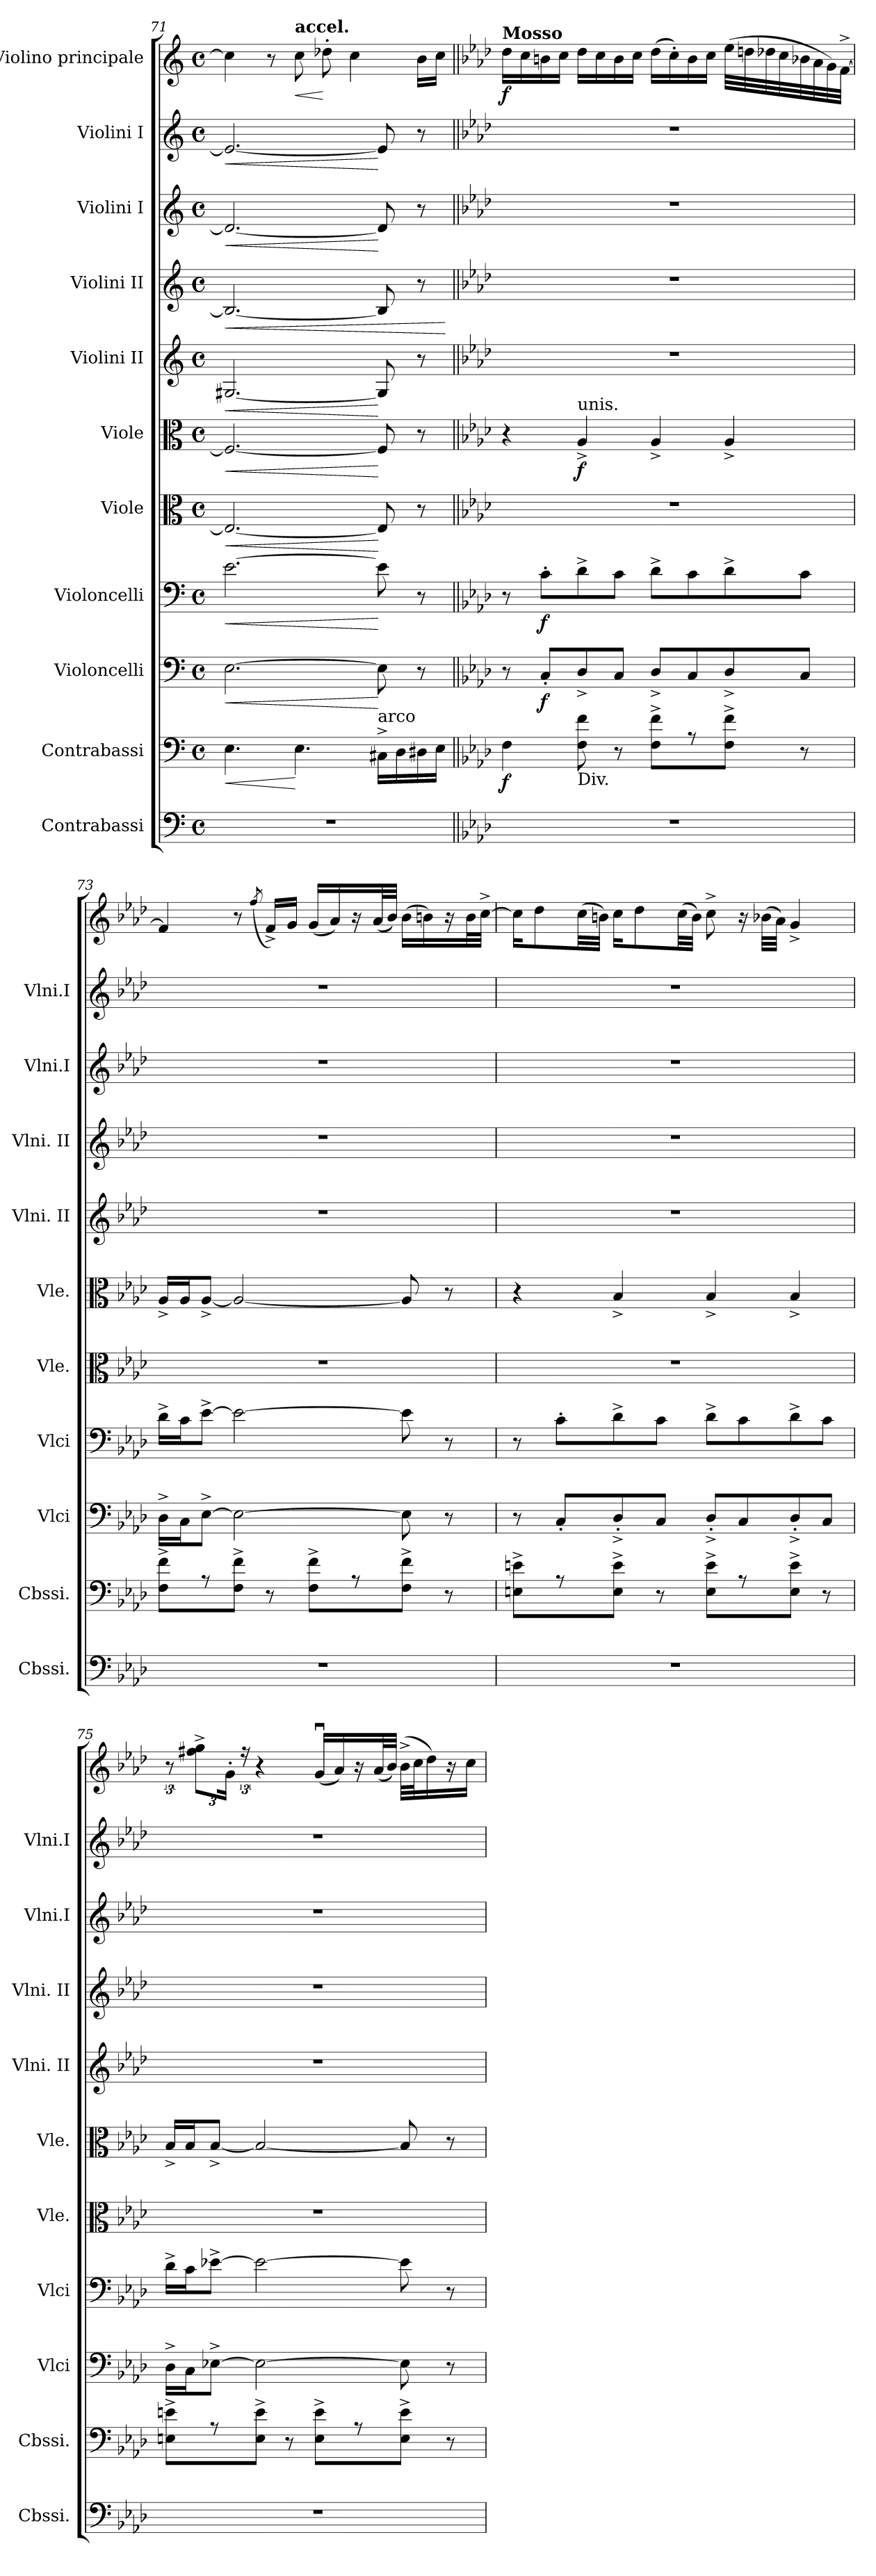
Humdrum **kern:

**kern	**kern	**dynam	**kern	**dynam	**kern	**dynam	**kern	**dynam	**kern	**dynam	**kern	**dynam	**kern	**dynam	**kern	**dynam	**kern	**dynam	**kern	**dynam
*part11	*part10	*part10	*part9	*part9	*part8	*part8	*part7	*part7	*part6	*part6	*part5	*part5	*part4	*part4	*part3	*part3	*part2	*part2	*part1	*part1
*staff11	*staff10	*staff10	*staff9	*staff9	*staff8	*staff8	*staff7	*staff7	*staff6	*staff6	*staff5	*staff5	*staff4	*staff4	*staff3	*staff3	*staff2	*staff2	*staff1	*staff1
*I"Contrabassi	*I"Contrabassi	*	*I"Violoncelli	*	*I"Violoncelli	*	*I"Viole	*	*I"Viole	*	*I"Violini II	*	*I"Violini II	*	*I"Violini I	*	*I"Violini I	*	*I"Violino principale	*
*I'Cbssi.	*I'Cbssi.	*	*I'Vlci	*	*I'Vlci	*	*I'Vle.	*	*I'Vle.	*	*I'Vlni. II	*	*I'Vlni. II	*	*I'Vlni.I	*	*I'Vlni.I	*	*	*
*clefF4	*clefF4	*	*clefF4	*	*clefF4	*	*clefC3	*	*clefC3	*	*clefG2	*	*clefG2	*	*clefG2	*	*clefG2	*	*clefG2	*
*ITrd7c12	*ITrd7c12	*	*	*	*	*	*	*	*	*	*	*	*	*	*	*	*	*	*	*
*k[]	*k[]	*	*k[]	*	*k[]	*	*k[]	*	*k[]	*	*k[]	*	*k[]	*	*k[]	*	*k[]	*	*k[]	*
*M4/4	*M4/4	*	*M4/4	*	*M4/4	*	*M4/4	*	*M4/4	*	*M4/4	*	*M4/4	*	*M4/4	*	*M4/4	*	*M4/4	*
*met(c)	*met(c)	*	*met(c)	*	*met(c)	*	*met(c)	*	*met(c)	*	*met(c)	*	*met(c)	*	*met(c)	*	*met(c)	*	*met(c)	*
=71	=71	=71	=71	=71	=71	=71	=71	=71	=71	=71	=71	=71	=71	=71	=71	=71	=71	=71	=71	=71
!	!	!LO:HP:b	!	!LO:HP:b	!	!LO:HP:b	!	!LO:HP:b	!	!LO:HP:b	!	!LO:HP:b	!	!LO:HP:b	!	!LO:HP:b	!	!LO:HP:b	!	!
1r	4.EE\	<	[2.E\	<	[2.e\	<	2.E/_	<	2.F/_	<	[2.G#X/	<	2.B/_	<	2.d/_	<	2.e/_	<	4cc\]	.
.	.	.	.	.	.	.	.	.	.	.	.	.	.	.	.	.	.	.	8r	.
!	!	!	!	!	!	!	!	!	!	!	!	!	!	!	!	!	!	!	!LO:TX:B:t=accel.	!
!	!	!	!	!	!	!	!	!	!	!	!	!	!	!	!	!	!	!	!	!LO:HP:b
.	4.EE\	[	.	.	.	.	.	.	.	.	.	.	.	.	.	.	.	.	8cc\	<
.	.	.	.	.	.	.	.	.	.	.	.	.	.	.	.	.	.	.	8dd-X'\	[
*	*	*	*	*	*	*	*	*	*	*	*	*	*	*	*	*	*	*	*MM86	*
.	.	.	.	.	.	.	.	.	.	.	.	.	.	.	.	.	.	.	4cc\	.
!	!LO:TX:a:t=arco	!	!	!	!	!	!	!	!	!	!	!	!	!	!	!	!	!	!	!
.	16CC#X^\LL	.	8E\]	[	8e\]	[	8E/]	[	8F/]	[	8G#/]	[	8B/]	.	8d/]	[	8e/]	[	.	.
.	16DD\	.	.	.	.	.	.	.	.	.	.	.	.	.	.	.	.	.	.	.
.	16DD#X\	.	8r	.	8r	.	8r	.	8r	.	8r	.	8r	.	8r	.	8r	.	16b\LL	.
.	16EE\JJ	.	.	.	.	.	.	.	.	.	.	.	.	.	.	.	.	.	16cc\JJ	.
.	.	.	.	.	.	.	.	.	.	.	.	.	.	[	.	.	.	.	.	.
!!LO:LB:g=z
=72||	=72||	=72||	=72||	=72||	=72||	=72||	=72||	=72||	=72||	=72||	=72||	=72||	=72||	=72||	=72||	=72||	=72||	=72||	=72||	=72||
!!LO:REH:place=s1:a:B:fs=14:t=L
*k[b-e-a-d-]	*k[b-e-a-d-]	*	*k[b-e-a-d-]	*	*k[b-e-a-d-]	*	*k[b-e-a-d-]	*	*k[b-e-a-d-]	*	*k[b-e-a-d-]	*	*k[b-e-a-d-]	*	*k[b-e-a-d-]	*	*k[b-e-a-d-]	*	*k[b-e-a-d-]	*
*	*	*	*	*	*	*	*	*	*	*	*	*	*	*	*	*	*	*	*MM96	*
!	!	!	!	!	!	!	!	!	!	!	!	!	!	!	!	!	!	!	!LO:TX:B:t=Mosso	!
!	!	!LO:DY:b	!	!	!	!	!	!	!	!	!	!	!	!	!	!	!	!	!	!LO:DY:b
1r	4FF\	f	8r	.	8r	.	1r	.	4r	.	1r	.	1r	.	1r	.	1r	.	16dd-\LL	f
.	.	.	.	.	.	.	.	.	.	.	.	.	.	.	.	.	.	.	16cc\	.
!	!	!	!	!LO:DY:b	!	!LO:DY:b	!	!	!	!	!	!	!	!	!	!	!	!	!	!
.	.	.	8C'/L	f	8c'\L	f	.	.	.	.	.	.	.	.	.	.	.	.	16bn\	.
.	.	.	.	.	.	.	.	.	.	.	.	.	.	.	.	.	.	.	16cc\JJ	.
!	!	!	!	!	!	!	!	!	!LO:TX:a:t=unis.	!	!	!	!	!	!	!	!	!	!	!
!	!LO:TX:b:t=Div.	!	!	!	!	!	!	!	!	!	!	!	!	!	!	!	!	!	!	!
!	!	!	!	!	!	!	!	!	!	!LO:DY:b	!	!	!	!	!	!	!	!	!	!
.	8FF\ 8F\	.	8D-^/	.	8d-^\	.	.	.	4A-^/	f	.	.	.	.	.	.	.	.	16dd-\LL	.
.	.	.	.	.	.	.	.	.	.	.	.	.	.	.	.	.	.	.	16cc\	.
.	8r	.	8C/J	.	8c\J	.	.	.	.	.	.	.	.	.	.	.	.	.	16b\	.
.	.	.	.	.	.	.	.	.	.	.	.	.	.	.	.	.	.	.	16cc\JJ	.
.	8FF\^ 8F\^L	.	8D-^/L	.	8d-^\L	.	.	.	4A-^/	.	.	.	.	.	.	.	.	.	(>16dd-\LL	.
.	.	.	.	.	.	.	.	.	.	.	.	.	.	.	.	.	.	.	16cc'\)	.
.	8r	.	8C/	.	8c\	.	.	.	.	.	.	.	.	.	.	.	.	.	16b\	.
.	.	.	.	.	.	.	.	.	.	.	.	.	.	.	.	.	.	.	16cc\JJ	.
.	8FF\^ 8F\^J	.	8D-^/	.	8d-^\	.	.	.	4A-^/	.	.	.	.	.	.	.	.	.	(>32ee-\LLL	.
.	.	.	.	.	.	.	.	.	.	.	.	.	.	.	.	.	.	.	32ddn\	.
.	.	.	.	.	.	.	.	.	.	.	.	.	.	.	.	.	.	.	32dd-X\	.
.	.	.	.	.	.	.	.	.	.	.	.	.	.	.	.	.	.	.	32cc\	.
.	8r	.	8C/J	.	8c\J	.	.	.	.	.	.	.	.	.	.	.	.	.	32b-X\	.
.	.	.	.	.	.	.	.	.	.	.	.	.	.	.	.	.	.	.	32a-\	.
.	.	.	.	.	.	.	.	.	.	.	.	.	.	.	.	.	.	.	32g\)	.
.	.	.	.	.	.	.	.	.	.	.	.	.	.	.	.	.	.	.	[32f^\JJJ	.
=73	=73	=73	=73	=73	=73	=73	=73	=73	=73	=73	=73	=73	=73	=73	=73	=73	=73	=73	=73	=73
1r	8FF\^ 8F\^L	.	16D-^\LL	.	16d-^\LL	.	1r	.	16A-^/LL	.	1r	.	1r	.	1r	.	1r	.	4f/]	.
.	.	.	16C\J	.	16c\J	.	.	.	16A-/J	.	.	.	.	.	.	.	.	.	.	.
.	8r	.	[8E-^\J	.	[8e-^\J	.	.	.	[8A-^/J	.	.	.	.	.	.	.	.	.	.	.
.	8FF\^ 8F\^J	.	2E-\_	.	2e-\_	.	.	.	2A-/_	.	.	.	.	.	.	.	.	.	8r	.
.	.	.	.	.	.	.	.	.	.	.	.	.	.	.	.	.	.	.	(<8qff/	.
.	8r	.	.	.	.	.	.	.	.	.	.	.	.	.	.	.	.	.	16f^/LL)	.
.	.	.	.	.	.	.	.	.	.	.	.	.	.	.	.	.	.	.	16g/JJ	.
.	8FF\^ 8F\^L	.	.	.	.	.	.	.	.	.	.	.	.	.	.	.	.	.	(<16g/LL	.
.	.	.	.	.	.	.	.	.	.	.	.	.	.	.	.	.	.	.	16a-/)	.
.	8r	.	.	.	.	.	.	.	.	.	.	.	.	.	.	.	.	.	16r	.
.	.	.	.	.	.	.	.	.	.	.	.	.	.	.	.	.	.	.	(<32a-/L	.
.	.	.	.	.	.	.	.	.	.	.	.	.	.	.	.	.	.	.	32b-/JJJ)	.
.	8FF\^ 8F\^J	.	8E-\]	.	8e-\]	.	.	.	8A-/]	.	.	.	.	.	.	.	.	.	(>16b-\LL	.
.	.	.	.	.	.	.	.	.	.	.	.	.	.	.	.	.	.	.	16bn\)	.
.	8r	.	8r	.	8r	.	.	.	8r	.	.	.	.	.	.	.	.	.	16r	.
.	.	.	.	.	.	.	.	.	.	.	.	.	.	.	.	.	.	.	32b\L	.
.	.	.	.	.	.	.	.	.	.	.	.	.	.	.	.	.	.	.	[32cc^\JJJ	.
!!LO:LB:g=z
=74	=74	=74	=74	=74	=74	=74	=74	=74	=74	=74	=74	=74	=74	=74	=74	=74	=74	=74	=74	=74
1r	8EEn\^ 8En\^L	.	8r	.	8r	.	1r	.	4r	.	1r	.	1r	.	1r	.	1r	.	16cc\KL]	.
.	.	.	.	.	.	.	.	.	.	.	.	.	.	.	.	.	.	.	8dd-\	.
.	8r	.	8C'/L	.	8c'\L	.	.	.	.	.	.	.	.	.	.	.	.	.	.	.
.	.	.	.	.	.	.	.	.	.	.	.	.	.	.	.	.	.	.	(>32cc\LL	.
.	.	.	.	.	.	.	.	.	.	.	.	.	.	.	.	.	.	.	32bn\JJJ)	.
.	8EE\^ 8E\^J	.	8D-'^/	.	8d-^\	.	.	.	4B-^/	.	.	.	.	.	.	.	.	.	16cc\KL	.
.	.	.	.	.	.	.	.	.	.	.	.	.	.	.	.	.	.	.	8dd-\	.
.	8r	.	8C/J	.	8c\J	.	.	.	.	.	.	.	.	.	.	.	.	.	.	.
.	.	.	.	.	.	.	.	.	.	.	.	.	.	.	.	.	.	.	(>32cc\LL	.
.	.	.	.	.	.	.	.	.	.	.	.	.	.	.	.	.	.	.	32b\JJJ)	.
.	8EE\^ 8E\^L	.	8D-'^/L	.	8d-^\L	.	.	.	4B-^/	.	.	.	.	.	.	.	.	.	8cc^\	.
.	8r	.	8C/	.	8c\	.	.	.	.	.	.	.	.	.	.	.	.	.	16r	.
.	.	.	.	.	.	.	.	.	.	.	.	.	.	.	.	.	.	.	(>32b-X\LLL	.
.	.	.	.	.	.	.	.	.	.	.	.	.	.	.	.	.	.	.	32a-\JJJ)	.
.	8EE\^ 8E\^J	.	8D-'^/	.	8d-^\	.	.	.	4B-^/	.	.	.	.	.	.	.	.	.	4g^/	.
.	8r	.	8C/J	.	8c\J	.	.	.	.	.	.	.	.	.	.	.	.	.	.	.
=75	=75	=75	=75	=75	=75	=75	=75	=75	=75	=75	=75	=75	=75	=75	=75	=75	=75	=75	=75	=75
1r	8EEn\^ 8En\^L	.	16D-^\LL	.	16d-^\LL	.	1r	.	16B-^/LL	.	1r	.	1r	.	1r	.	1r	.	12r	.
.	.	.	16C\J	.	16c\J	.	.	.	16B-/J	.	.	.	.	.	.	.	.	.	.	.
.	.	.	.	.	.	.	.	.	.	.	.	.	.	.	.	.	.	.	12ff#X\^ 12gg\^L	.
.	8r	.	[8E-X^\J	.	[8e-X^\J	.	.	.	[8B-^/J	.	.	.	.	.	.	.	.	.	.	.
.	.	.	.	.	.	.	.	.	.	.	.	.	.	.	.	.	.	.	24g'\Jk	.
.	.	.	.	.	.	.	.	.	.	.	.	.	.	.	.	.	.	.	24rff	.
.	8EE\^ 8E\^J	.	2E-\_	.	2e-\_	.	.	.	2B-/_	.	.	.	.	.	.	.	.	.	4r	.
.	8r	.	.	.	.	.	.	.	.	.	.	.	.	.	.	.	.	.	.	.
.	8EE\^ 8E\^L	.	.	.	.	.	.	.	.	.	.	.	.	.	.	.	.	.	(<16gu/LL	.
.	.	.	.	.	.	.	.	.	.	.	.	.	.	.	.	.	.	.	16a-/)	.
.	8r	.	.	.	.	.	.	.	.	.	.	.	.	.	.	.	.	.	16r	.
.	.	.	.	.	.	.	.	.	.	.	.	.	.	.	.	.	.	.	(<32a-/L	.
.	.	.	.	.	.	.	.	.	.	.	.	.	.	.	.	.	.	.	32b-/JJJ)	.
.	8EE\^ 8E\^J	.	8E-\]	.	8e-\]	.	.	.	8B-/]	.	.	.	.	.	.	.	.	.	(>32b-^\LLL	.
.	.	.	.	.	.	.	.	.	.	.	.	.	.	.	.	.	.	.	32cc\J	.
.	.	.	.	.	.	.	.	.	.	.	.	.	.	.	.	.	.	.	16dd-\)	.
.	8r	.	8r	.	8r	.	.	.	8r	.	.	.	.	.	.	.	.	.	16r	.
.	.	.	.	.	.	.	.	.	.	.	.	.	.	.	.	.	.	.	16cc\JJ	.
=	=	=	=	=	=	=	=	=	=	=	=	=	=	=	=	=	=	=	=	=
*-	*-	*-	*-	*-	*-	*-	*-	*-	*-	*-	*-	*-	*-	*-	*-	*-	*-	*-	*-	*-
